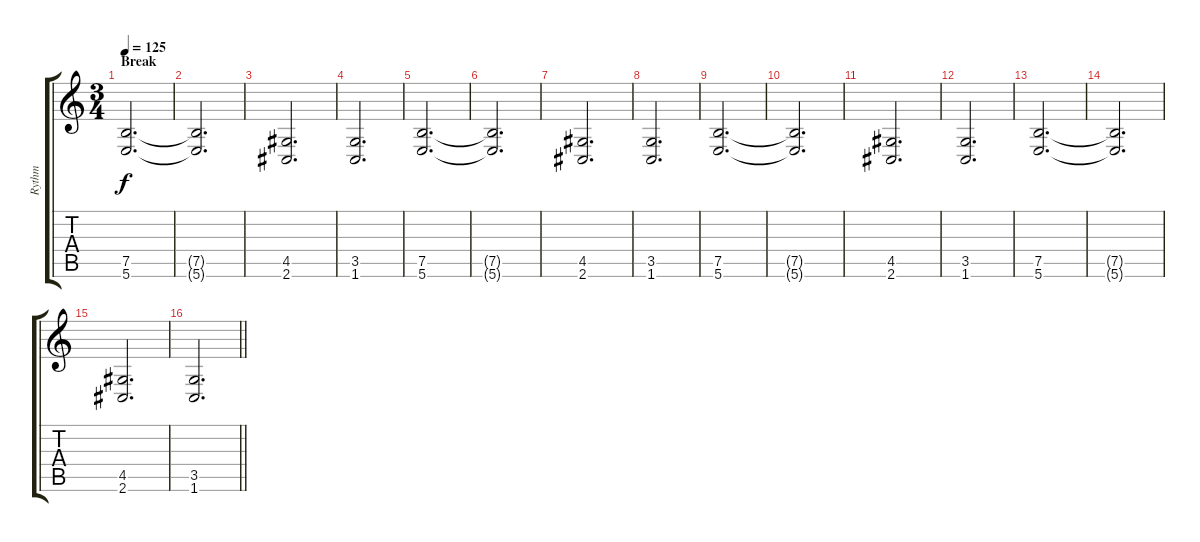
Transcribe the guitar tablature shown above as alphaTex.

\track ("Rythm" "Rythm") {instrument distortionguitar}
\staff {score tabs}
\tuning (B3 Gb3 D3 A2 E2 B1) {hide}
\ts (3 4)
\section ("" "Break")
\tempo 125
\clef g2
\ks c
(7.5 5.6).2{d dy f} |
(7.5{t} 5.6{t}).2{d} |
(4.5 2.6).2{d} |
(3.5 1.6).2{d} |
(7.5 5.6).2{d} |
(7.5{t} 5.6{t}).2{d} |
(4.5 2.6).2{d} |
(3.5 1.6).2{d} |
(7.5 5.6).2{d} |
(7.5{t} 5.6{t}).2{d} |
(4.5 2.6).2{d} |
(3.5 1.6).2{d} |
(7.5 5.6).2{d} |
(7.5{t} 5.6{t}).2{d} |
(4.5 2.6).2{d} |
\barLineRight lightlight
(3.5 1.6).2{d}
